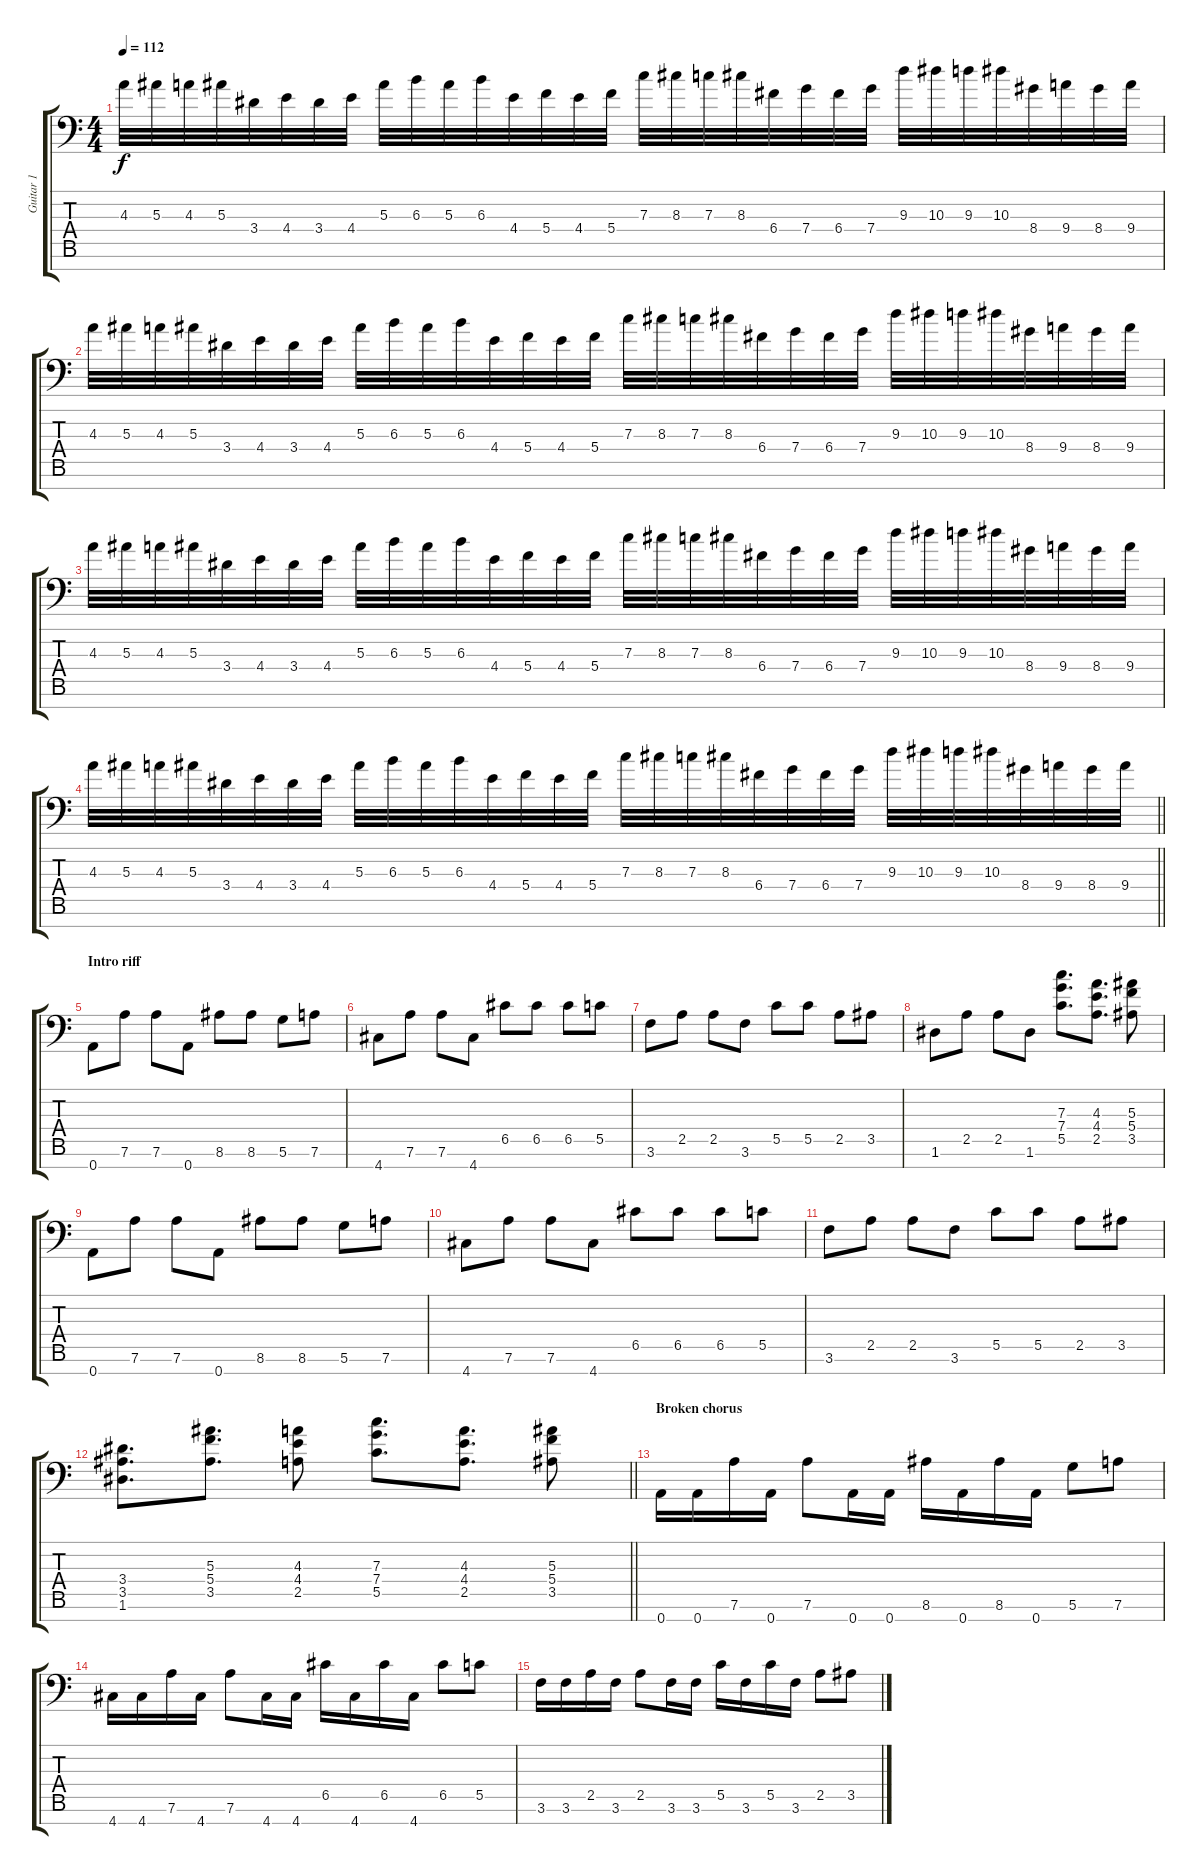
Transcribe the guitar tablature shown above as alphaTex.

\track ("Guitar 1" "Guitar 1") {instrument distortionguitar}
\staff {score tabs}
\tuning (D4 A3 F3 C3 G2 D2 A1) {hide}
\ts (4 4)
\tempo 112
\clef f4
\ks c
4.3.32{dy f} 5.3.32 4.3.32 5.3.32 3.4.32 4.4.32 3.4.32 4.4.32 5.3.32 6.3.32 5.3.32 6.3.32 4.4.32 5.4.32 4.4.32 5.4.32 7.3.32 8.3.32 7.3.32 8.3.32 6.4.32 7.4.32 6.4.32 7.4.32 9.3.32 10.3.32 9.3.32 10.3.32 8.4.32 9.4.32 8.4.32 9.4.32 |
4.3.32 5.3.32 4.3.32 5.3.32 3.4.32 4.4.32 3.4.32 4.4.32 5.3.32 6.3.32 5.3.32 6.3.32 4.4.32 5.4.32 4.4.32 5.4.32 7.3.32 8.3.32 7.3.32 8.3.32 6.4.32 7.4.32 6.4.32 7.4.32 9.3.32 10.3.32 9.3.32 10.3.32 8.4.32 9.4.32 8.4.32 9.4.32 |
4.3.32 5.3.32 4.3.32 5.3.32 3.4.32 4.4.32 3.4.32 4.4.32 5.3.32 6.3.32 5.3.32 6.3.32 4.4.32 5.4.32 4.4.32 5.4.32 7.3.32 8.3.32 7.3.32 8.3.32 6.4.32 7.4.32 6.4.32 7.4.32 9.3.32 10.3.32 9.3.32 10.3.32 8.4.32 9.4.32 8.4.32 9.4.32 |
\barLineRight lightlight
4.3.32 5.3.32 4.3.32 5.3.32 3.4.32 4.4.32 3.4.32 4.4.32 5.3.32 6.3.32 5.3.32 6.3.32 4.4.32 5.4.32 4.4.32 5.4.32 7.3.32 8.3.32 7.3.32 8.3.32 6.4.32 7.4.32 6.4.32 7.4.32 9.3.32 10.3.32 9.3.32 10.3.32 8.4.32 9.4.32 8.4.32 9.4.32 |
\section ("" "Intro riff")
0.7.8 7.6.8 7.6.8 0.7.8 8.6.8 8.6.8 5.6.8 7.6.8 |
4.7.8 7.6.8 7.6.8 4.7.8 6.5.8 6.5.8 6.5.8 5.5.8 |
3.6.8 2.5.8 2.5.8 3.6.8 5.5.8 5.5.8 2.5.8 3.5.8 |
1.6.8 2.5.8 2.5.8 1.6.8 (7.3 7.4 5.5).8{d} (4.3 4.4 2.5).8{d} (5.3 5.4 3.5).8 |
0.7.8 7.6.8 7.6.8 0.7.8 8.6.8 8.6.8 5.6.8 7.6.8 |
4.7.8 7.6.8 7.6.8 4.7.8 6.5.8 6.5.8 6.5.8 5.5.8 |
3.6.8 2.5.8 2.5.8 3.6.8 5.5.8 5.5.8 2.5.8 3.5.8 |
\barLineRight lightlight
(3.4 3.5 1.6).8{d} (5.3 5.4 3.5).8{d} (4.3 4.4 2.5).8 (7.3 7.4 5.5).8{d} (4.3 4.4 2.5).8{d} (5.3 5.4 3.5).8 |
\section ("" "Broken chorus")
0.7.16 0.7.16 7.6.16 0.7.16 7.6.8 0.7.16 0.7.16 8.6.16 0.7.16 8.6.16 0.7.16 5.6.8 7.6.8 |
4.7.16 4.7.16 7.6.16 4.7.16 7.6.8 4.7.16 4.7.16 6.5.16 4.7.16 6.5.16 4.7.16 6.5.8 5.5.8 |
3.6.16 3.6.16 2.5.16 3.6.16 2.5.8 3.6.16 3.6.16 5.5.16 3.6.16 5.5.16 3.6.16 2.5.8 3.5.8
